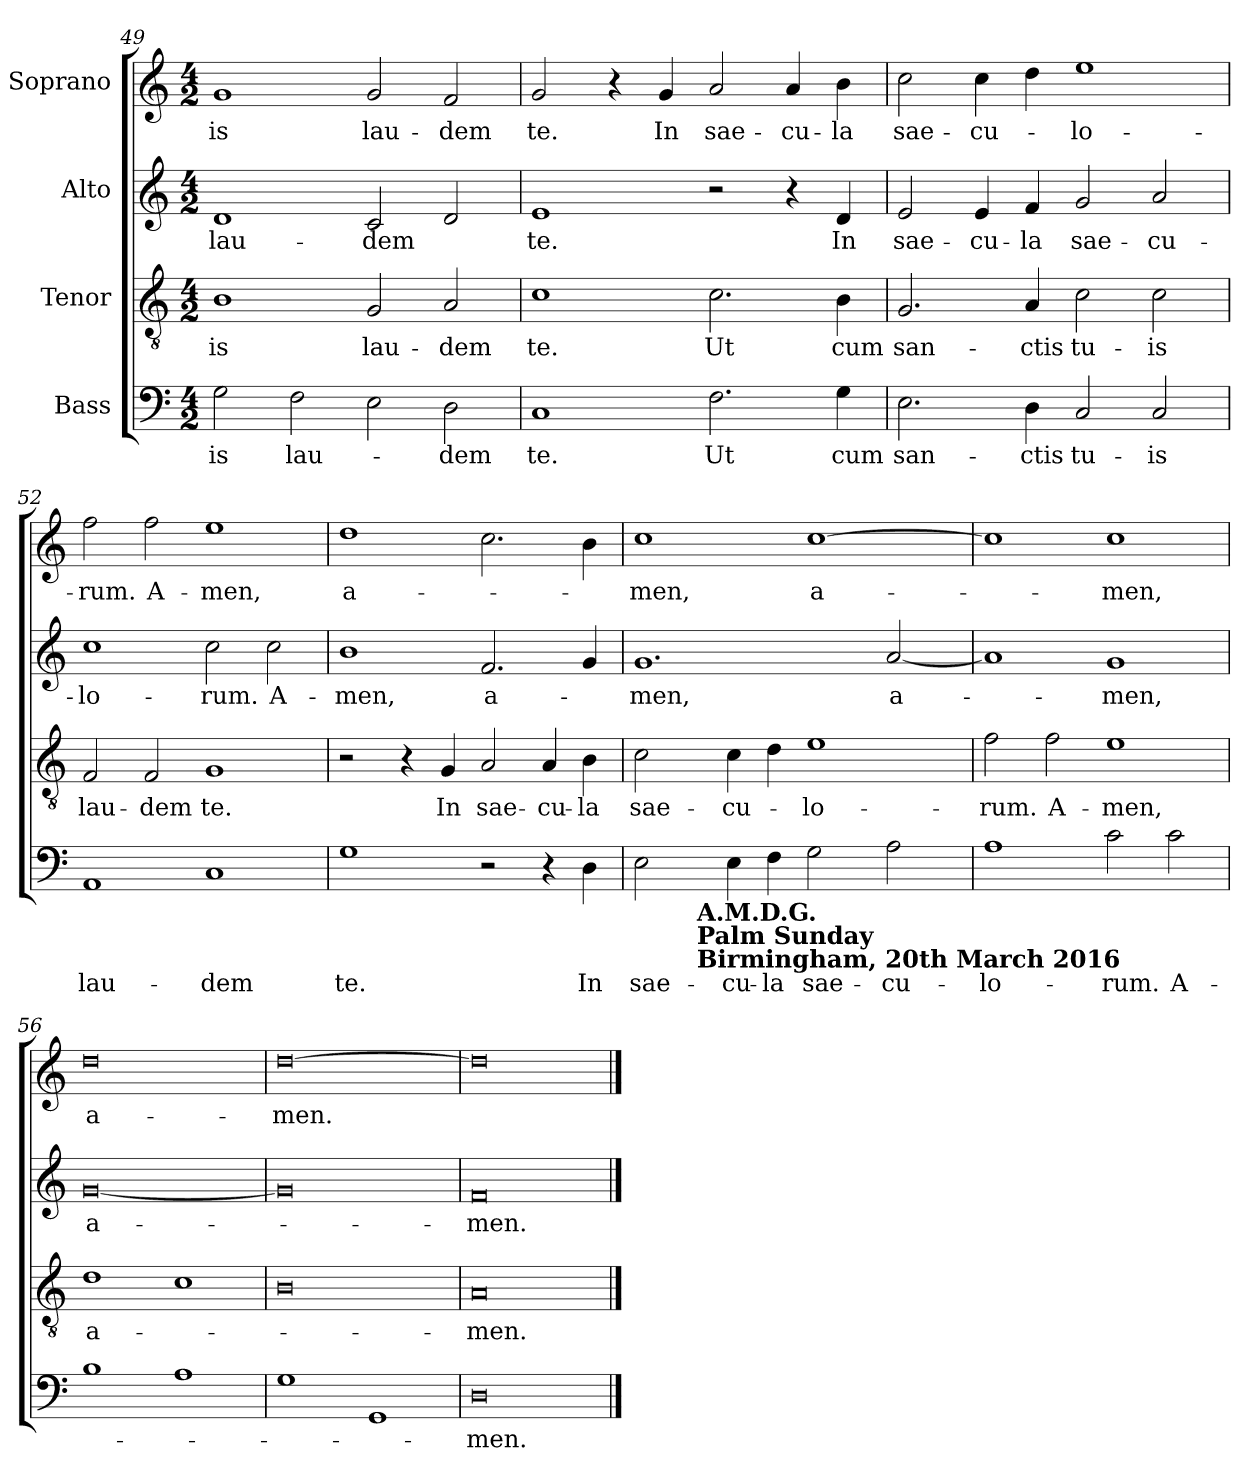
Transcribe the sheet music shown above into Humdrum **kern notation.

**kern	**text	**kern	**text	**kern	**text	**kern	**text
*part4	*part4	*part3	*part3	*part2	*part2	*part1	*part1
*staff4	*staff4	*staff3	*staff3	*staff2	*staff2	*staff1	*staff1
*I"Bass	*	*I"Tenor	*	*I"Alto	*	*I"Soprano	*
!!LO:LB:g=z
*clefF4	*	*clefGv2	*	*clefG2	*	*clefG2	*
*k[]	*	*k[]	*	*k[]	*	*k[]	*
*C:	*	*C:	*	*C:	*	*C:	*
*M4/2	*	*M4/2	*	*M4/2	*	*M4/2	*
=49	=49	=49	=49	=49	=49	=49	=49
!	!LO:LY:b	!	!LO:LY:b	!	!LO:LY:b	!	!LO:LY:b
2G\	-is	1B	-is	1d	lau-	1g	-is
!	!LO:LY:b	!	!	!	!	!	!
2F\	lau-	.	.	.	.	.	.
!	!	!	!LO:LY:b	!	!LO:LY:b	!	!LO:LY:b
2E\	.	2G/	lau-	2c/	-dem	2g/	lau-
!	!LO:LY:b	!	!LO:LY:b	!	!	!	!LO:LY:b
2D\	-dem	2A/	-dem	2d/	.	2f/	-dem
=50	=50	=50	=50	=50	=50	=50	=50
!	!LO:LY:b	!	!LO:LY:b	!	!LO:LY:b	!	!LO:LY:b
1C	te.	1c	te.	1e	te.	2g/	te.
.	.	.	.	.	.	4r	.
!	!	!	!	!	!	!	!LO:LY:b
.	.	.	.	.	.	4g/	In
!	!LO:LY:b	!	!LO:LY:b	!	!	!	!LO:LY:b
2.F\	Ut	2.c\	Ut	2r	.	2a/	sae-
!	!	!	!	!	!	!	!LO:LY:b
.	.	.	.	4r	.	4a/	-cu-
!	!LO:LY:b	!	!LO:LY:b	!	!LO:LY:b	!	!LO:LY:b
4G\	cum	4B\	cum	4d/	In	4b\	-la
=51	=51	=51	=51	=51	=51	=51	=51
!	!LO:LY:b	!	!LO:LY:b	!	!LO:LY:b	!	!LO:LY:b
2.E\	san-	2.G/	san-	2e/	sae-	2cc\	sae-
!	!	!	!	!	!LO:LY:b	!	!LO:LY:b
.	.	.	.	4e/	-cu-	4cc\	-cu-
!	!LO:LY:b	!	!LO:LY:b	!	!LO:LY:b	!	!
4D\	-ctis	4A/	-ctis	4f/	-la	4dd\	.
!	!LO:LY:b	!	!LO:LY:b	!	!LO:LY:b	!	!LO:LY:b
2C/	tu-	2c\	tu-	2g/	sae-	1ee	-lo-
!	!LO:LY:b	!	!LO:LY:b	!	!LO:LY:b	!	!
2C/	-is	2c\	-is	2a/	-cu-	.	.
=52	=52	=52	=52	=52	=52	=52	=52
!	!LO:LY:b	!	!LO:LY:b	!	!LO:LY:b	!	!LO:LY:b
1AA	lau-	2F/	lau-	1cc	-lo-	2ff\	-rum.
!	!	!	!LO:LY:b	!	!	!	!LO:LY:b
.	.	2F/	-dem	.	.	2ff\	A-
!	!LO:LY:b	!	!LO:LY:b	!	!LO:LY:b	!	!LO:LY:b
1C	-dem	1G	te.	2cc\	-rum.	1ee	-men,
!	!	!	!	!	!LO:LY:b	!	!
.	.	.	.	2cc\	A-	.	.
=53	=53	=53	=53	=53	=53	=53	=53
!	!LO:LY:b	!	!	!	!LO:LY:b	!	!LO:LY:b
1G	te.	2r	.	1b	-men,	1dd	a-
.	.	4r	.	.	.	.	.
!	!	!	!LO:LY:b	!	!	!	!
.	.	4G/	In	.	.	.	.
!	!	!	!LO:LY:b	!	!LO:LY:b	!	!
2r	.	2A/	sae-	2.f/	a-	2.cc\	.
!	!	!	!LO:LY:b	!	!	!	!
4r	.	4A/	-cu-	.	.	.	.
!	!LO:LY:b	!	!LO:LY:b	!	!	!	!
4D\	In	4B\	-la	4g/	.	4b\	.
!!LO:PB:g=z
=54	=54	=54	=54	=54	=54	=54	=54
!	!LO:LY:b	!	!LO:LY:b	!	!LO:LY:b	!	!LO:LY:b
*^	*	*	*	*	*	*	*
2E\	4ryy	sae-	2c\	sae-	1.g	-men,	1cc	-men,
.	16.ryy	.	.	.	.	.	.	.
!	!LO:TX:b:B:t=A.M.D.G.\nPalm Sunday\nBirmingham, 20th March 2016	!	!	!	!	!	!	!
.	1ryy	.	.	.	.	.	.	.
!	!	!LO:LY:b	!	!LO:LY:b	!	!	!	!
4E\	.	-cu-	4c\	-cu-	.	.	.	.
!	!	!LO:LY:b	!	!	!	!	!	!
4F\	.	-la	4d\	.	.	.	.	.
!	!	!LO:LY:b	!	!LO:LY:b	!	!	!	!LO:LY:b
2G\	.	sae-	1e	-lo-	.	.	[1cc	a-
.	2ryy	.	.	.	.	.	.	.
!	!	!LO:LY:b	!	!	!	!LO:LY:b	!	!
2A\	.	-cu-	.	.	[2a/	a-	.	.
.	8ryy	.	.	.	.	.	.	.
.	32ryy	.	.	.	.	.	.	.
=55	=55	=55	=55	=55	=55	=55	=55	=55
!	!	!LO:LY:b	!	!LO:LY:b	!	!	!	!
*v	*v	*	*	*	*	*	*	*
1A	-lo-	2f\	-rum.	1a]	.	1cc]	.
!	!	!	!LO:LY:b	!	!	!	!
.	.	2f\	A-	.	.	.	.
!	!LO:LY:b	!	!LO:LY:b	!	!LO:LY:b	!	!LO:LY:b
2c\	-rum.	1e	-men,	1g	-men,	1cc	-men,
!	!LO:LY:b	!	!	!	!	!	!
2c\	A-	.	.	.	.	.	.
=56	=56	=56	=56	=56	=56	=56	=56
!	!	!	!LO:LY:b	!	!LO:LY:b	!	!LO:LY:b
1B	.	1d	a-	[0g	a-	0dd	a-
1A	.	1c	.	.	.	.	.
=57	=57	=57	=57	=57	=57	=57	=57
!	!	!	!	!	!	!	!LO:LY:b
1G	.	0B	.	0g]	.	[0dd	-men.
1GG	.	.	.	.	.	.	.
=58	=58	=58	=58	=58	=58	=58	=58
!	!LO:LY:b	!	!LO:LY:b	!	!LO:LY:b	!	!
0D	-men.	0A	-men.	0f	-men.	0dd]	.
==	==	==	==	==	==	==	==
*-	*-	*-	*-	*-	*-	*-	*-
